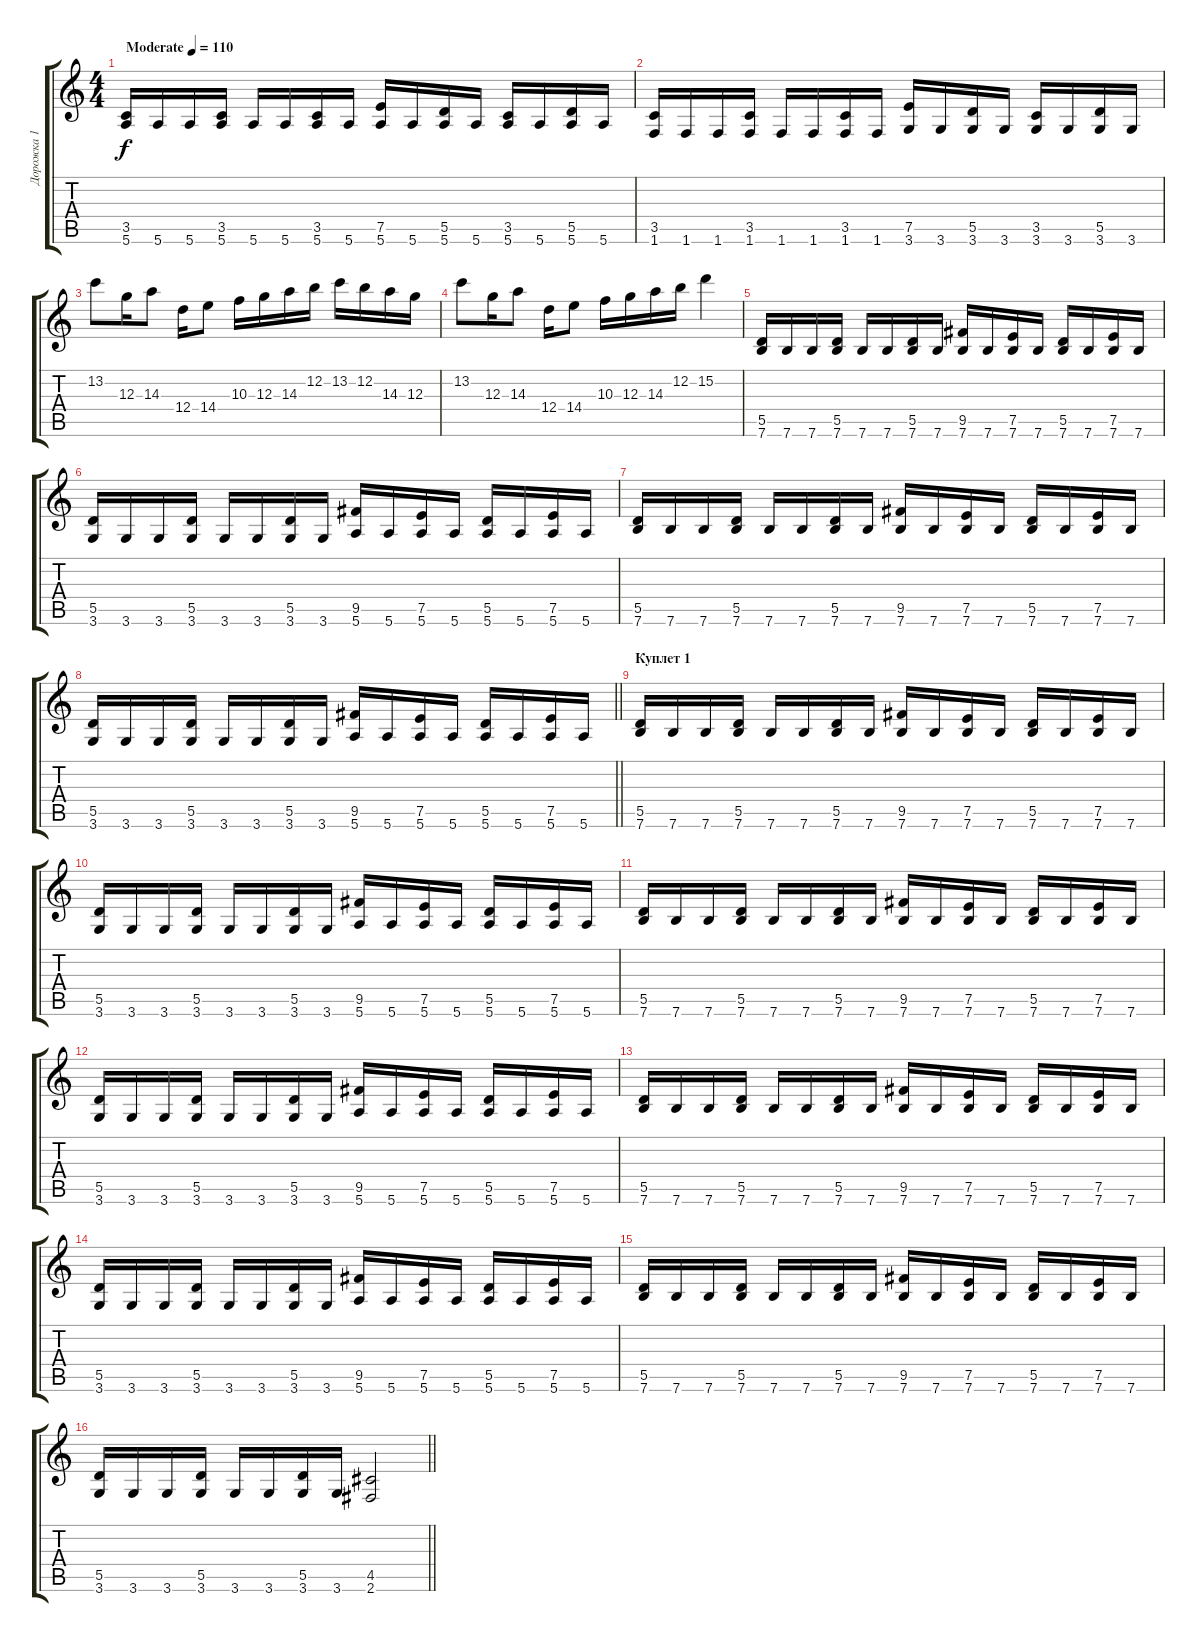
\track ("Дорожка 1" "Дорожка 1") {instrument distortionguitar}
\staff {score tabs}
\tuning (E4 B3 G3 D3 A2 E2) {hide}
\ts (4 4)
\tempo (110 "Moderate")
\clef g2
\ks c
(3.5 5.6).16{dy f instrument distortionguitar} 5.6.16 5.6.16 (3.5 5.6).16 5.6.16 5.6.16 (3.5 5.6).16 5.6.16 (7.5 5.6).16 5.6.16 (5.5 5.6).16 5.6.16 (3.5 5.6).16 5.6.16 (5.5 5.6).16 5.6.16 |
(3.5 1.6).16 1.6.16 1.6.16 (3.5 1.6).16 1.6.16 1.6.16 (3.5 1.6).16 1.6.16 (7.5 3.6).16 3.6.16 (5.5 3.6).16 3.6.16 (3.5 3.6).16 3.6.16 (5.5 3.6).16 3.6.16 |
13.2.8 12.3.16 14.3.8 12.4.16 14.4.8 10.3.16 12.3.16 14.3.16 12.2.16 13.2.16 12.2.16 14.3.16 12.3.16 |
13.2.8 12.3.16 14.3.8 12.4.16 14.4.8 10.3.16 12.3.16 14.3.16 12.2.16 15.2.4 |
(5.5 7.6).16 7.6.16 7.6.16 (5.5 7.6).16 7.6.16 7.6.16 (5.5 7.6).16 7.6.16 (9.5 7.6).16 7.6.16 (7.5 7.6).16 7.6.16 (5.5 7.6).16 7.6.16 (7.5 7.6).16 7.6.16 |
(5.5 3.6).16 3.6.16 3.6.16 (5.5 3.6).16 3.6.16 3.6.16 (5.5 3.6).16 3.6.16 (9.5 5.6).16 5.6.16 (7.5 5.6).16 5.6.16 (5.5 5.6).16 5.6.16 (7.5 5.6).16 5.6.16 |
(5.5 7.6).16 7.6.16 7.6.16 (5.5 7.6).16 7.6.16 7.6.16 (5.5 7.6).16 7.6.16 (9.5 7.6).16 7.6.16 (7.5 7.6).16 7.6.16 (5.5 7.6).16 7.6.16 (7.5 7.6).16 7.6.16 |
\barLineRight lightlight
(5.5 3.6).16 3.6.16 3.6.16 (5.5 3.6).16 3.6.16 3.6.16 (5.5 3.6).16 3.6.16 (9.5 5.6).16 5.6.16 (7.5 5.6).16 5.6.16 (5.5 5.6).16 5.6.16 (7.5 5.6).16 5.6.16 |
\section ("" "Куплет 1")
(5.5 7.6).16 7.6.16 7.6.16 (5.5 7.6).16 7.6.16 7.6.16 (5.5 7.6).16 7.6.16 (9.5 7.6).16 7.6.16 (7.5 7.6).16 7.6.16 (5.5 7.6).16 7.6.16 (7.5 7.6).16 7.6.16 |
(5.5 3.6).16 3.6.16 3.6.16 (5.5 3.6).16 3.6.16 3.6.16 (5.5 3.6).16 3.6.16 (9.5 5.6).16 5.6.16 (7.5 5.6).16 5.6.16 (5.5 5.6).16 5.6.16 (7.5 5.6).16 5.6.16 |
(5.5 7.6).16 7.6.16 7.6.16 (5.5 7.6).16 7.6.16 7.6.16 (5.5 7.6).16 7.6.16 (9.5 7.6).16 7.6.16 (7.5 7.6).16 7.6.16 (5.5 7.6).16 7.6.16 (7.5 7.6).16 7.6.16 |
(5.5 3.6).16 3.6.16 3.6.16 (5.5 3.6).16 3.6.16 3.6.16 (5.5 3.6).16 3.6.16 (9.5 5.6).16 5.6.16 (7.5 5.6).16 5.6.16 (5.5 5.6).16 5.6.16 (7.5 5.6).16 5.6.16 |
(5.5 7.6).16 7.6.16 7.6.16 (5.5 7.6).16 7.6.16 7.6.16 (5.5 7.6).16 7.6.16 (9.5 7.6).16 7.6.16 (7.5 7.6).16 7.6.16 (5.5 7.6).16 7.6.16 (7.5 7.6).16 7.6.16 |
(5.5 3.6).16 3.6.16 3.6.16 (5.5 3.6).16 3.6.16 3.6.16 (5.5 3.6).16 3.6.16 (9.5 5.6).16 5.6.16 (7.5 5.6).16 5.6.16 (5.5 5.6).16 5.6.16 (7.5 5.6).16 5.6.16 |
(5.5 7.6).16 7.6.16 7.6.16 (5.5 7.6).16 7.6.16 7.6.16 (5.5 7.6).16 7.6.16 (9.5 7.6).16 7.6.16 (7.5 7.6).16 7.6.16 (5.5 7.6).16 7.6.16 (7.5 7.6).16 7.6.16 |
\barLineRight lightlight
(5.5 3.6).16 3.6.16 3.6.16 (5.5 3.6).16 3.6.16 3.6.16 (5.5 3.6).16 3.6.16 (4.5 2.6).2
